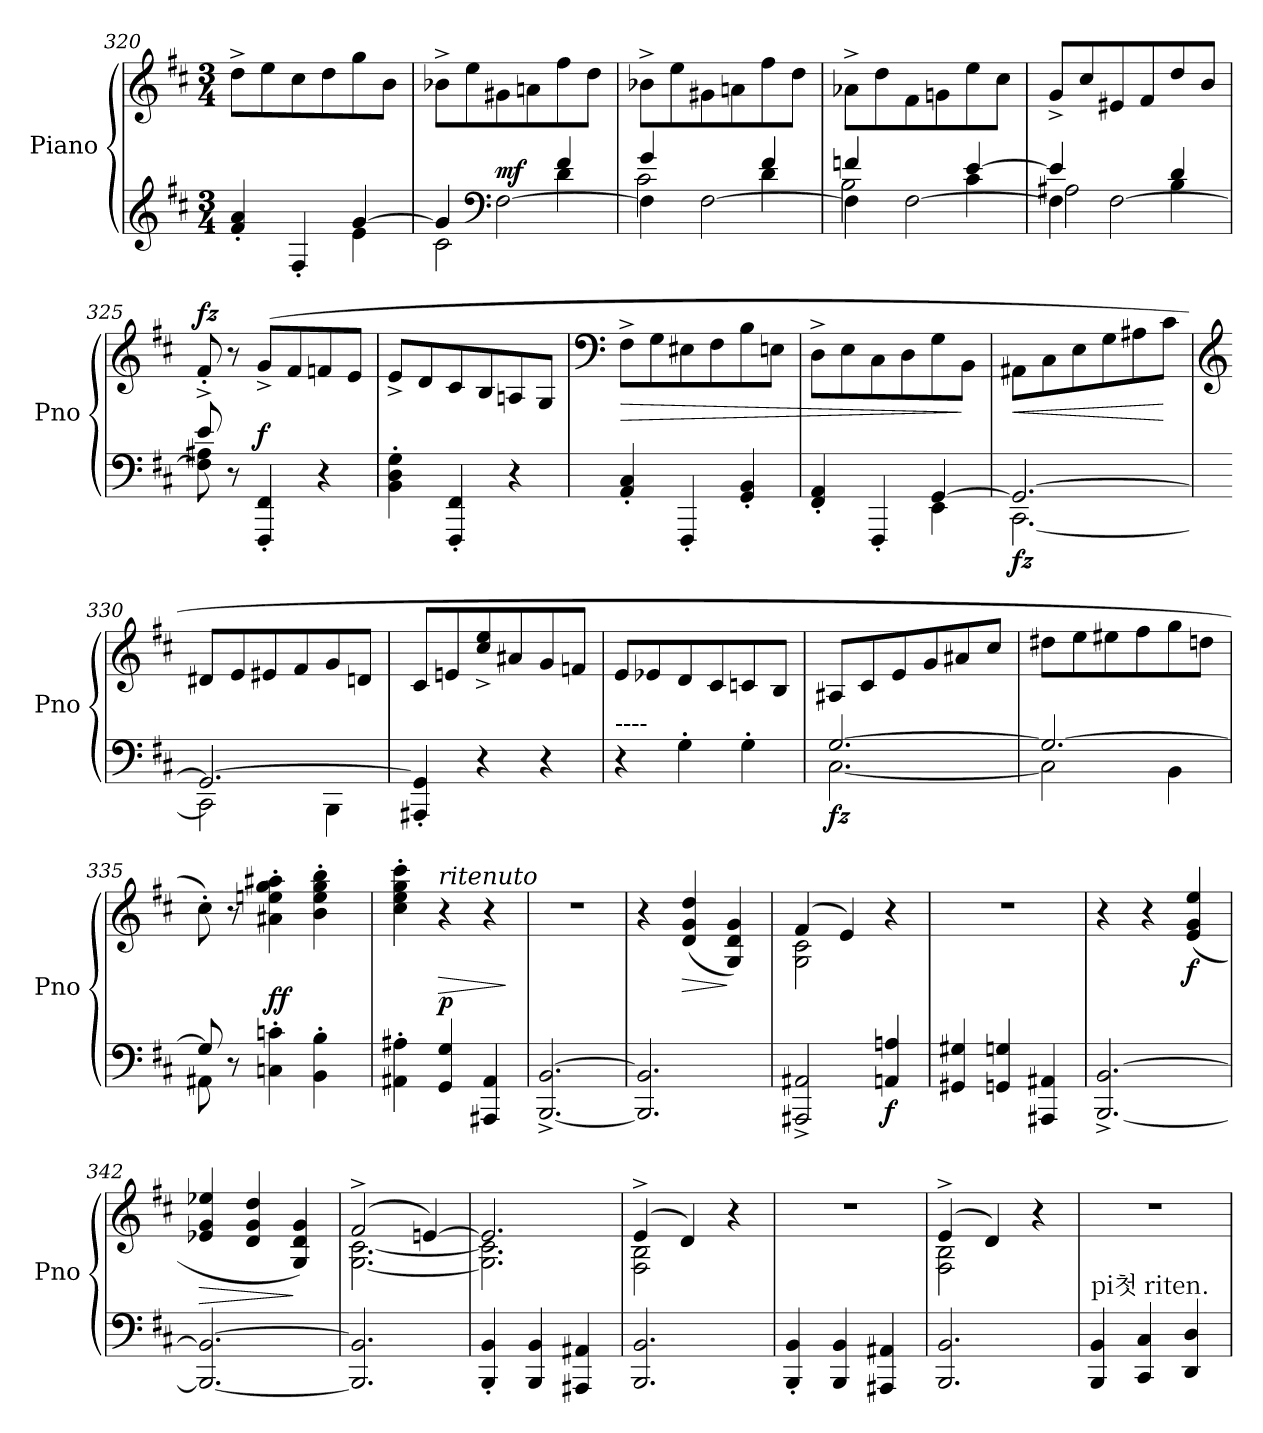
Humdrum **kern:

**kern	**kern	**dynam
*part1	*part1	*part1
*staff2	*staff1	*staff1/2
*I"Piano	*	*
*I'Pno	*	*
!!LO:LB:g=z
*clefG2	*clefG2	*
*k[f#c#]	*k[f#c#]	*
*M3/4	*M3/4	*
=320	=320	=320
*^	*	*
4f#/' 4a/'	2ryy	8dd^\L	.
.	.	8ee\	.
4F#'/	.	8cc#\	.
.	.	8dd\	.
[4g/	4e\	8gg\	.
.	.	8b\J	.
=321	=321	=321	=321
*	*^	*	*
4g/]	2c#\	2ryy	8b-X^\L	.
.	.	.	8ee\	.
*clefF4	*	*	*	*
!	!	!	!	!LO:DY:a=2
[2F#\	.	.	8g#X\	mf
.	.	.	8an\	.
.	4d\	4f#/	8ff#\	.
.	.	.	8dd\J	.
=322	=322	=322	=322	=322
4F#\]	2c#\	4g/	8b-X^\L	.
.	.	.	8ee\	.
[2F#\	.	4rAyy	8g#X\	.
.	.	.	8an\	.
.	4d\	4f#/	8ff#\	.
.	.	.	8dd\J	.
=323	=323	=323	=323	=323
4F#\]	2B\	4fn/	8a-X^\L	.
.	.	.	8dd\	.
[2F#\	.	4rAyy	8f#\	.
.	.	.	8gn\	.
.	4c#\	[4e/	8ee\	.
.	.	.	8cc#\J	.
=324	=324	=324	=324	=324
4F#\]	2A#X\	4e/]	8g^/L	.
.	.	.	8cc#/	.
[2F#\	.	4rAyy	8e#X/	.
.	.	.	8f#/	.
.	4B\	4d/	8dd/	.
.	.	.	8b/J	.
*	*v	*v	*	*
=325	=325	=325	=325
!	!	!	!LO:DY:a
8F#\] 8A#X\	8e/	8f#'^/	fz
8r	2ryy	8r	.
!	!	!	!LO:DY:a=2
4FFF#/' 4FF#/'	.	(8g^/L	f
.	.	8f#/	.
4r	.	8fn/	.
.	8ryy	8e/J	.
*v	*v	*	*
!!LO:PB:g=z
=326	=326	=326
4BB\' 4D\' 4G\'	8e^/L	.
.	8d/	.
4FFF#/' 4FF#/'	8c#/	.
.	8B/	.
4r	8An/	.
.	8G/J	.
=327	=327	=327
*	*clefF4	*
!	!	!LO:HP:b
4AA/' 4C#/'	8F#^\L	>
.	8G\	.
4FFF#'/	8E#X\	.
.	8F#\	.
4GG/' 4BB/'	8B\	.
.	8En\J	.
=328	=328	=328
*^	*	*
4FF#/' 4AA/'	2ryy	8D^\L	.
.	.	8E\	.
4FFF#'/	.	8C#\	.
.	.	8D\	.
[4GG/	4EE\	8G\	.
.	.	8BB\J	]
=329	=329	=329	=329
!	!	!	!LO:HP:b
!	!	!	!LO:DY:n=1:b=2
2.GG/_	[2.CC#\	8AA#X\L	< fz
.	.	8C#\	.
.	.	8E\	.
.	.	8G\	.
.	.	8A#X\	.
.	.	8c#\J	[
=330	=330	=330	=330
*	*	*clefG2	*
!	!	!	!LO:DY:a=2
2.GG/_	2CC#\]	8d#X/L	other-dynamics
.	.	8e/	.
.	.	8e#X/	.
.	.	8f#/	.
.	4BBB\	8g/	.
.	.	8dn/J	.
*v	*v	*	*
!!LO:LB:g=z
=331	=331	=331
4AAA#X/' 4GG/]'	8c#/L	.
.	8en/	.
4r	8cc#/^ 8ee/^	.
.	8a#X/	.
4r	8g/	.
.	8fn/J	.
!!LO:LB:g=z
=332	=332	=332
!LO:TX:a:t=----	!	!
4r	8e/L	.
.	8e-X/	.
4G'\	8d/	.
.	8c#/	.
4G'\	8cn/	.
.	8B/J	.
=333	=333	=333
*^	*	*
!	!	!	!LO:DY:b=2
[2.G/	[2.C#\	8A#X/L	fz
.	.	8c#/	.
.	.	8e/	.
.	.	8g/	.
.	.	8a#X/	.
.	.	8cc#/J	.
=334	=334	=334	=334
2.G/_	2C#\]	8dd#X\L	.
.	.	8ee\	.
.	.	8ee#X\	.
.	.	8ff#\	.
.	4BB\	8gg\	.
.	.	8ddn\J	.
=335	=335	=335	=335
8G/]	8AA#X\	8cc#'\)	.
8r	2ryy	8r	.
!	!	!	!LO:DY:a=2
4Cn\' 4cn\'	.	4a#X\' 4een\' 4gg\' 4aa#X\'	ff
4BB\' 4B\'	.	4b\' 4ee\' 4gg\' 4bb\'	.
.	8ryy	.	.
*v	*v	*	*
=336	=336	=336
4AA#X\' 4A#X\'	4cc#\' 4ee\' 4gg\' 4ccc#\'	.
!	!LO:TX:a:i:t=ritenuto	!
!	!	!LO:HP:b
!	!	!LO:DY:n=1:a=2
4GG/ 4G/	4r	> p
4AAA#X/ 4AA#/	4r	.
.	.	]
=337	=337	=337
[2.BBB/^ [2.BB/^	2.r	.
=338	=338	=338
2.BBB/] 2.BB/]	4r	.
!	!	!LO:HP:b
.	(4d/ 4g/ 4dd/	>
.	4G/ 4d/ 4g/)	]
=339	=339	=339
*	*^	*
2AAA#X/^ 2AA#X/^	(4f#/	2G\ 2c#\	.
.	4e/)	.	.
!	!	!	!LO:DY:b=2
4AAn/ 4An/	4r	4ryy	f
*	*v	*v	*
!!LO:LB:g=z
=340	=340	=340
4GG#X/ 4G#X/	2.r	.
4GGn/ 4Gn/	.	.
4AAA#X/ 4AA#X/	.	.
=341	=341	=341
[2.BBB/^ [2.BB/^	4r	.
.	4r	.
!	!	!LO:DY:b
.	(4e/ 4g/ 4ee/	f
=342	=342	=342
!	!	!LO:HP:b
2.BBB/_ 2.BB/_	4e-X/ 4g/ 4ee-X/	>
.	4d/ 4g/ 4dd/	.
.	4G/ 4d/ 4g/)	]
=343	=343	=343
*	*^	*
2.BBB/] 2.BB/]	(2f#^/	[2.G\ [2.c#\	.
.	[4en/)	.	.
=344	=344	=344	=344
4BBB/' 4BB/'	2.en/]	2.G\] 2.c#\]	.
4BBB/ 4BB/	.	.	.
4AAA#X/ 4AA#X/	.	.	.
=345	=345	=345	=345
!	!	!	!LO:DY:a=2
2.BBB/ 2.BB/	(4e^/	2F#\ 2B\	other-dynamics
.	4d/)	.	.
.	4r	4ryy	.
*	*v	*v	*
=346	=346	=346
4BBB/' 4BB/'	2.r	.
4BBB/ 4BB/	.	.
4AAA#X/ 4AA#X/	.	.
=347	=347	=347
*	*^	*
2.BBB/ 2.BB/	(4e^/	2F#\ 2B\	.
.	4d/)	.	.
.	4r	4ryy	.
=348	=348	=348	=348
!LO:TX:a:i:t=pi첫 riten.	!	!	!
*	*v	*v	*
4BBB/ 4BB/	2.r	.
4CC#/ 4C#/	.	.
4DD/ 4D/	.	.
=	=	=
*-	*-	*-
